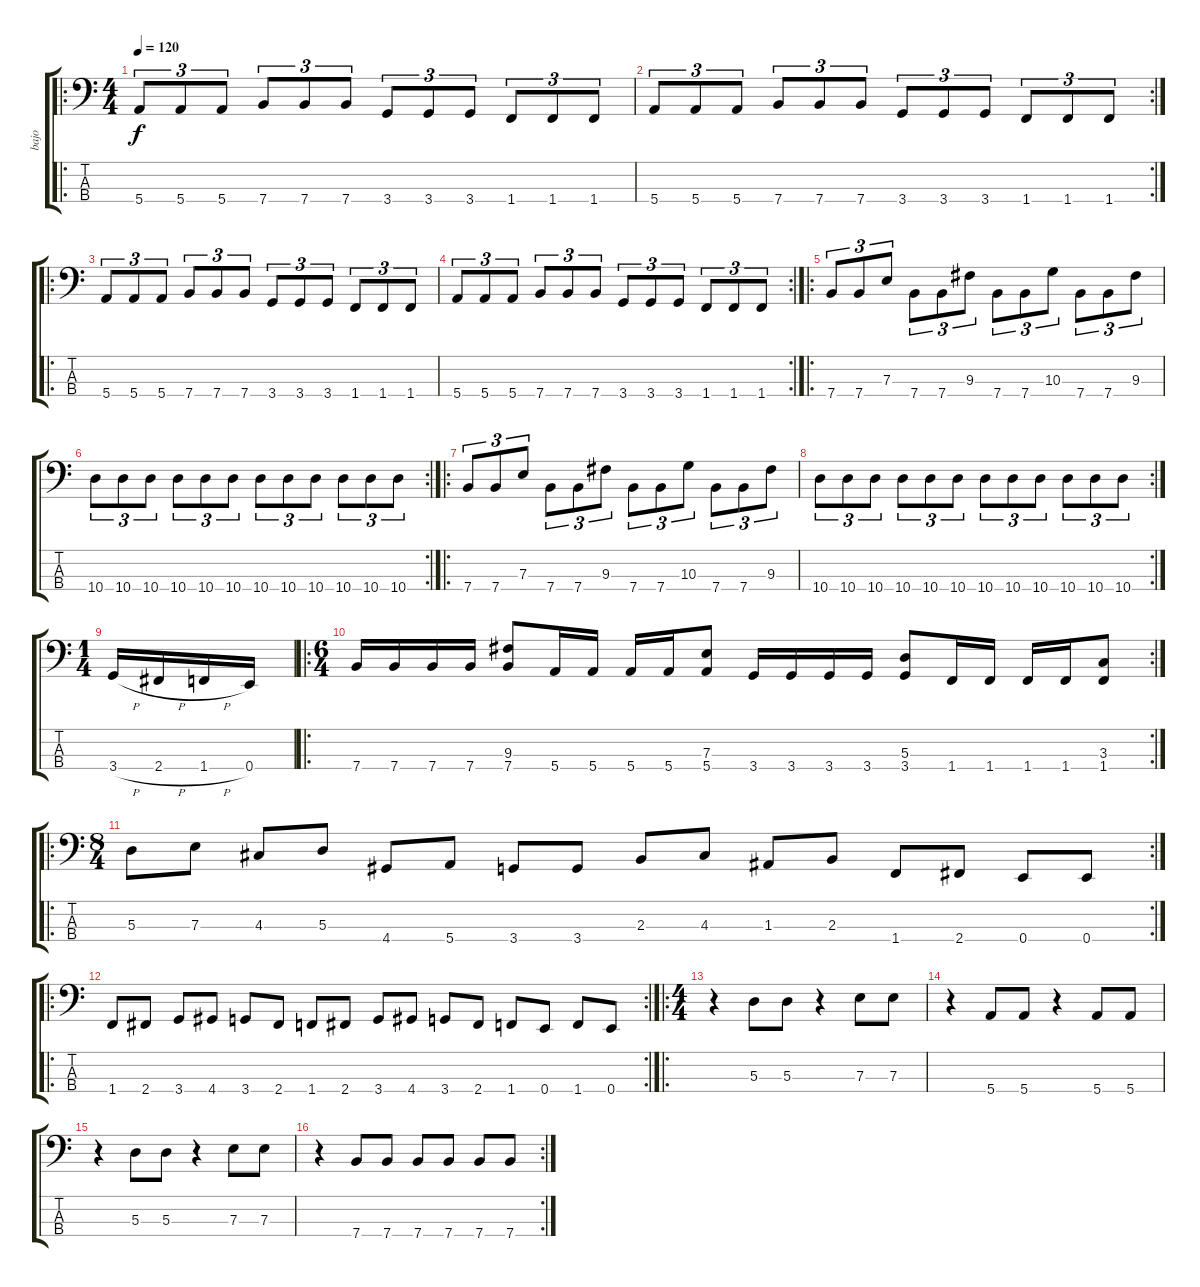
\track ("bajo" "bajo") {instrument electricbasspick}
\staff {score tabs}
\tuning (G2 D2 A1 E1) {hide}
\ro
\ts (4 4)
\tempo 120
\clef f4
\ks c
5.4.8{tu (3 2) dy f instrument electricbasspick} 5.4.8{tu (3 2)} 5.4.8{tu (3 2)} 7.4.8{tu (3 2)} 7.4.8{tu (3 2)} 7.4.8{tu (3 2)} 3.4.8{tu (3 2)} 3.4.8{tu (3 2)} 3.4.8{tu (3 2)} 1.4.8{tu (3 2)} 1.4.8{tu (3 2)} 1.4.8{tu (3 2)} |
\rc 2
5.4.8{tu (3 2)} 5.4.8{tu (3 2)} 5.4.8{tu (3 2)} 7.4.8{tu (3 2)} 7.4.8{tu (3 2)} 7.4.8{tu (3 2)} 3.4.8{tu (3 2)} 3.4.8{tu (3 2)} 3.4.8{tu (3 2)} 1.4.8{tu (3 2)} 1.4.8{tu (3 2)} 1.4.8{tu (3 2)} |
\ro
5.4.8{tu (3 2)} 5.4.8{tu (3 2)} 5.4.8{tu (3 2)} 7.4.8{tu (3 2)} 7.4.8{tu (3 2)} 7.4.8{tu (3 2)} 3.4.8{tu (3 2)} 3.4.8{tu (3 2)} 3.4.8{tu (3 2)} 1.4.8{tu (3 2)} 1.4.8{tu (3 2)} 1.4.8{tu (3 2)} |
\rc 2
5.4.8{tu (3 2)} 5.4.8{tu (3 2)} 5.4.8{tu (3 2)} 7.4.8{tu (3 2)} 7.4.8{tu (3 2)} 7.4.8{tu (3 2)} 3.4.8{tu (3 2)} 3.4.8{tu (3 2)} 3.4.8{tu (3 2)} 1.4.8{tu (3 2)} 1.4.8{tu (3 2)} 1.4.8{tu (3 2)} |
\ro
7.4.8{tu (3 2)} 7.4.8{tu (3 2)} 7.3.8{tu (3 2)} 7.4.8{tu (3 2)} 7.4.8{tu (3 2)} 9.3.8{tu (3 2)} 7.4.8{tu (3 2)} 7.4.8{tu (3 2)} 10.3.8{tu (3 2)} 7.4.8{tu (3 2)} 7.4.8{tu (3 2)} 9.3.8{tu (3 2)} |
\rc 2
10.4.8{tu (3 2)} 10.4.8{tu (3 2)} 10.4.8{tu (3 2)} 10.4.8{tu (3 2)} 10.4.8{tu (3 2)} 10.4.8{tu (3 2)} 10.4.8{tu (3 2)} 10.4.8{tu (3 2)} 10.4.8{tu (3 2)} 10.4.8{tu (3 2)} 10.4.8{tu (3 2)} 10.4.8{tu (3 2)} |
\ro
7.4.8{tu (3 2)} 7.4.8{tu (3 2)} 7.3.8{tu (3 2)} 7.4.8{tu (3 2)} 7.4.8{tu (3 2)} 9.3.8{tu (3 2)} 7.4.8{tu (3 2)} 7.4.8{tu (3 2)} 10.3.8{tu (3 2)} 7.4.8{tu (3 2)} 7.4.8{tu (3 2)} 9.3.8{tu (3 2)} |
\rc 2
10.4.8{tu (3 2)} 10.4.8{tu (3 2)} 10.4.8{tu (3 2)} 10.4.8{tu (3 2)} 10.4.8{tu (3 2)} 10.4.8{tu (3 2)} 10.4.8{tu (3 2)} 10.4.8{tu (3 2)} 10.4.8{tu (3 2)} 10.4.8{tu (3 2)} 10.4.8{tu (3 2)} 10.4.8{tu (3 2)} |
\ts (1 4)
3.4{h}.16 2.4{h}.16 1.4{h}.16 0.4.16 |
\ro
\rc 2
\ts (6 4)
7.4.16 7.4.16 7.4.16 7.4.16 (9.3 7.4).8 5.4.16 5.4.16 5.4.16 5.4.16 (7.3 5.4).8 3.4.16 3.4.16 3.4.16 3.4.16 (5.3 3.4).8 1.4.16 1.4.16 1.4.16 1.4.16 (3.3 1.4).8 |
\ro
\rc 2
\ts (8 4)
5.3.8 7.3.8 4.3.8 5.3.8 4.4.8 5.4.8 3.4.8 3.4.8 2.3.8 4.3.8 1.3.8 2.3.8 1.4.8 2.4.8 0.4.8 0.4.8 |
\ro
\rc 2
1.4.8 2.4.8 3.4.8 4.4.8 3.4.8 2.4.8 1.4.8 2.4.8 3.4.8 4.4.8 3.4.8 2.4.8 1.4.8 0.4.8 1.4.8 0.4.8 |
\ro
\ts (4 4)
r.4 5.3.8 5.3.8 r.4 7.3.8 7.3.8 |
r.4 5.4.8 5.4.8 r.4 5.4.8 5.4.8 |
r.4 5.3.8 5.3.8 r.4 7.3.8 7.3.8 |
\rc 2
r.4 7.4.8 7.4.8 7.4.8 7.4.8 7.4.8 7.4.8
